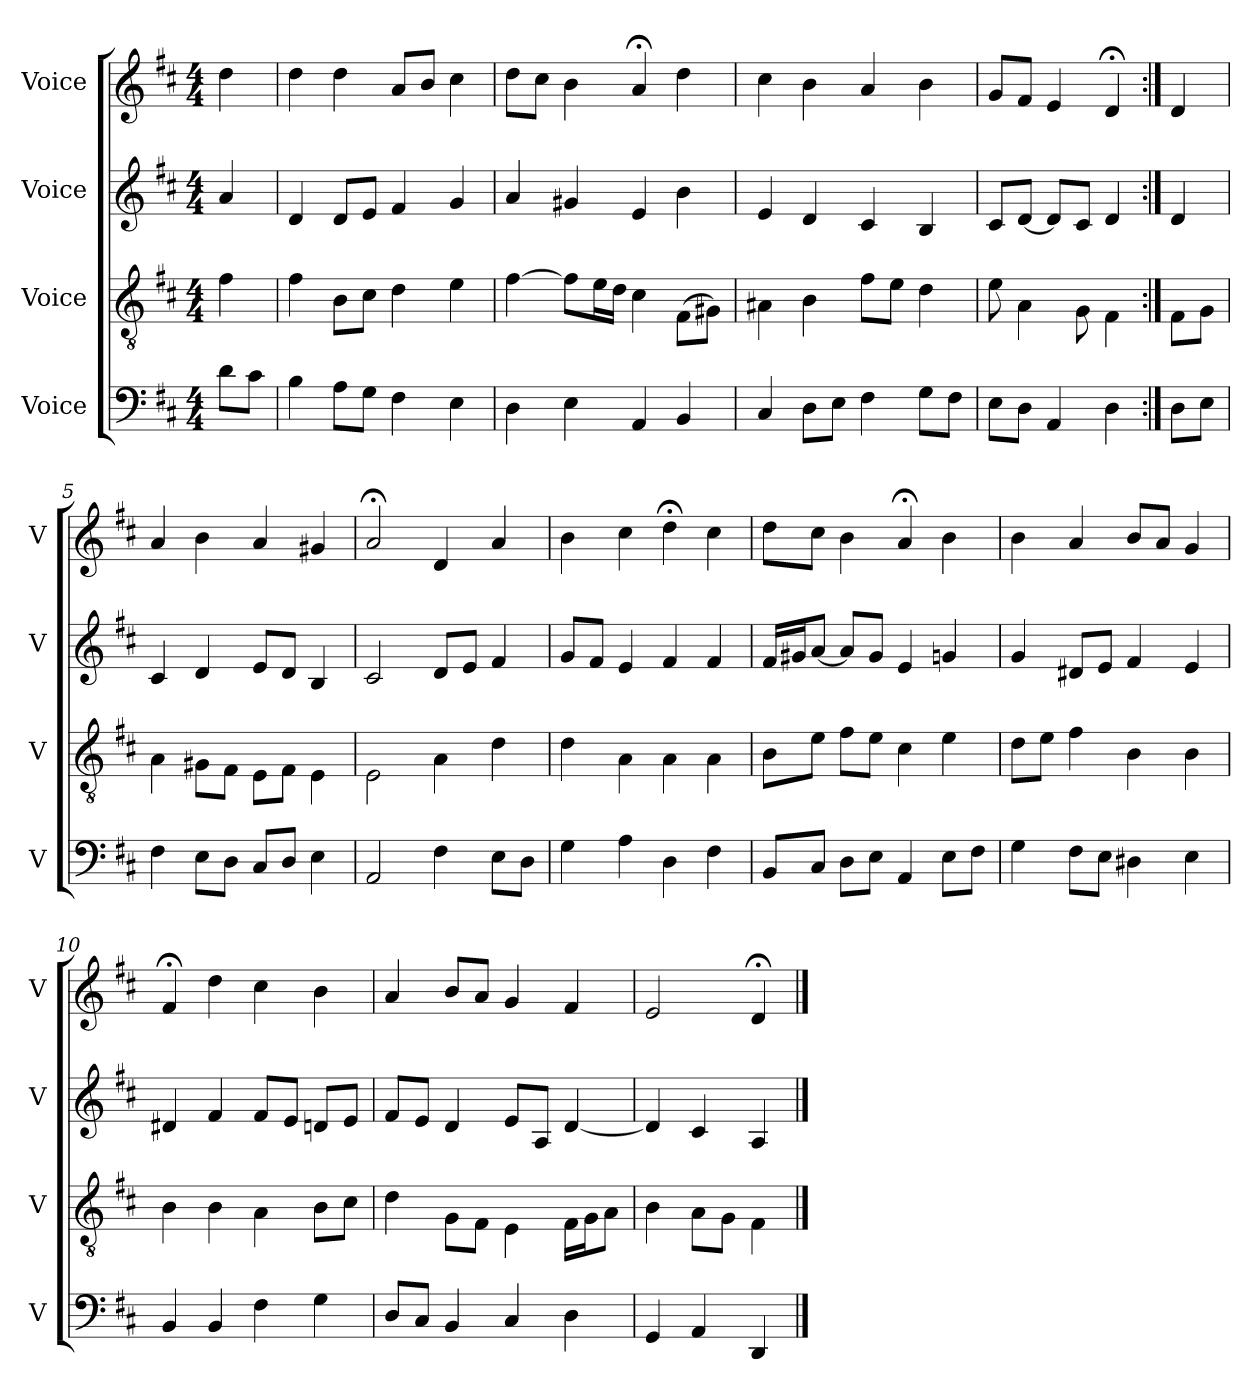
**kern	**kern	**kern	**kern
*part4	*part3	*part2	*part1
*staff4	*staff3	*staff2	*staff1
*I"Voice	*I"Voice	*I"Voice	*I"Voice
*I'V	*I'V	*I'V	*I'V
*clefF4	*clefGv2	*clefG2	*clefG2
*k[f#c#]	*k[f#c#]	*k[f#c#]	*k[f#c#]
*M4/4	*M4/4	*M4/4	*M4/4
*MM120	*MM120	*MM120	*MM120
=	=	=	=
8d\L	4f#\	4a/	4dd\
8c#\J	.	.	.
=1	=1	=1	=1
4B\	4f#\	4d/	4dd\
8A\L	8B\L	8d/L	4dd\
8G\J	8c#\J	8e/J	.
4F#\	4d\	4f#/	8a/L
.	.	.	8b/J
4E\	4e\	4g/	4cc#\
=2	=2	=2	=2
4D\	[4f#\	4a/	8dd\L
.	.	.	8cc#\J
4E\	8f#\L]	4g#X/	4b\
.	16e\L	.	.
.	16d\JJ	.	.
4AA/	4c#\	4e/	4a;</
4BB/	(>8F#\L	4b\	4dd\
.	8G#X\J)	.	.
=3	=3	=3	=3
4C#/	4A#X\	4e/	4cc#\
8D\L	4B\	4d/	4b\
8E\J	.	.	.
4F#\	8f#\L	4c#/	4a/
.	8e\J	.	.
8G\L	4d\	4B/	4b\
8F#\J	.	.	.
=4	=4	=4	=4
8E\L	8e\	8c#/L	8g/L
8D\J	4A\	[8d/J	8f#/J
4AA/	.	8d/L]	4e/
.	8G\	8c#/J	.
4D\	4F#\	4d/	4d;</
=4X1:|!	=4X1:|!	=4X1:|!	=4X1:|!
8D\L	8F#\L	4d/	4d/
8E\J	8G\J	.	.
=5	=5	=5	=5
4F#\	4A\	4c#/	4a/
8E\L	8G#X\L	4d/	4b\
8D\J	8F#\J	.	.
8C#/L	8E\L	8e/L	4a/
8D/J	8F#\J	8d/J	.
4E\	4E\	4B/	4g#X/
=6	=6	=6	=6
2AA/	2E\	2c#/	2a;</
4F#\	4A\	8d/L	4d/
.	.	8e/J	.
8E\L	4d\	4f#/	4a/
8D\J	.	.	.
!!LO:LB:g=z
=7	=7	=7	=7
4G\	4d\	8g/L	4b\
.	.	8f#/J	.
4A\	4A\	4e/	4cc#\
4D\	4A\	4f#/	4dd;<\
4F#\	4A\	4f#/	4cc#\
=8	=8	=8	=8
8BB/L	8B\L	16f#/LL	8dd\L
.	.	16g#X/J	.
8C#/J	8e\J	[8a/J	8cc#\J
8D\L	8f#\L	8a/L]	4b\
8E\J	8e\J	8g#/J	.
4AA/	4c#\	4e/	4a;</
8E\L	4e\	4gn/	4b\
8F#\J	.	.	.
=9	=9	=9	=9
4G\	8d\L	4g/	4b\
.	8e\J	.	.
8F#\L	4f#\	8d#X/L	4a/
8E\J	.	8e/J	.
4D#X\	4B\	4f#/	8b/L
.	.	.	8a/J
4E\	4B\	4e/	4g/
=10	=10	=10	=10
4BB/	4B\	4d#X/	4f#;</
4BB/	4B\	4f#/	4dd\
4F#\	4A\	8f#/L	4cc#\
.	.	8e/J	.
4G\	8B\L	8dn/L	4b\
.	8c#\J	8e/J	.
=11	=11	=11	=11
8D/L	4d\	8f#/L	4a/
8C#/J	.	8e/J	.
4BB/	8G\L	4d/	8b/L
.	8F#\J	.	8a/J
4C#/	4E\	8e/L	4g/
.	.	8A/J	.
4D\	16F#\LL	[4d/	4f#/
.	16G\J	.	.
.	8A\J	.	.
=12	=12	=12	=12
4GG/	4B\	4d/]	2e/
4AA/	8A\L	4c#/	.
.	8G\J	.	.
4DD/	4F#\	4A/	4d;</
==	==	==	==
*-	*-	*-	*-
